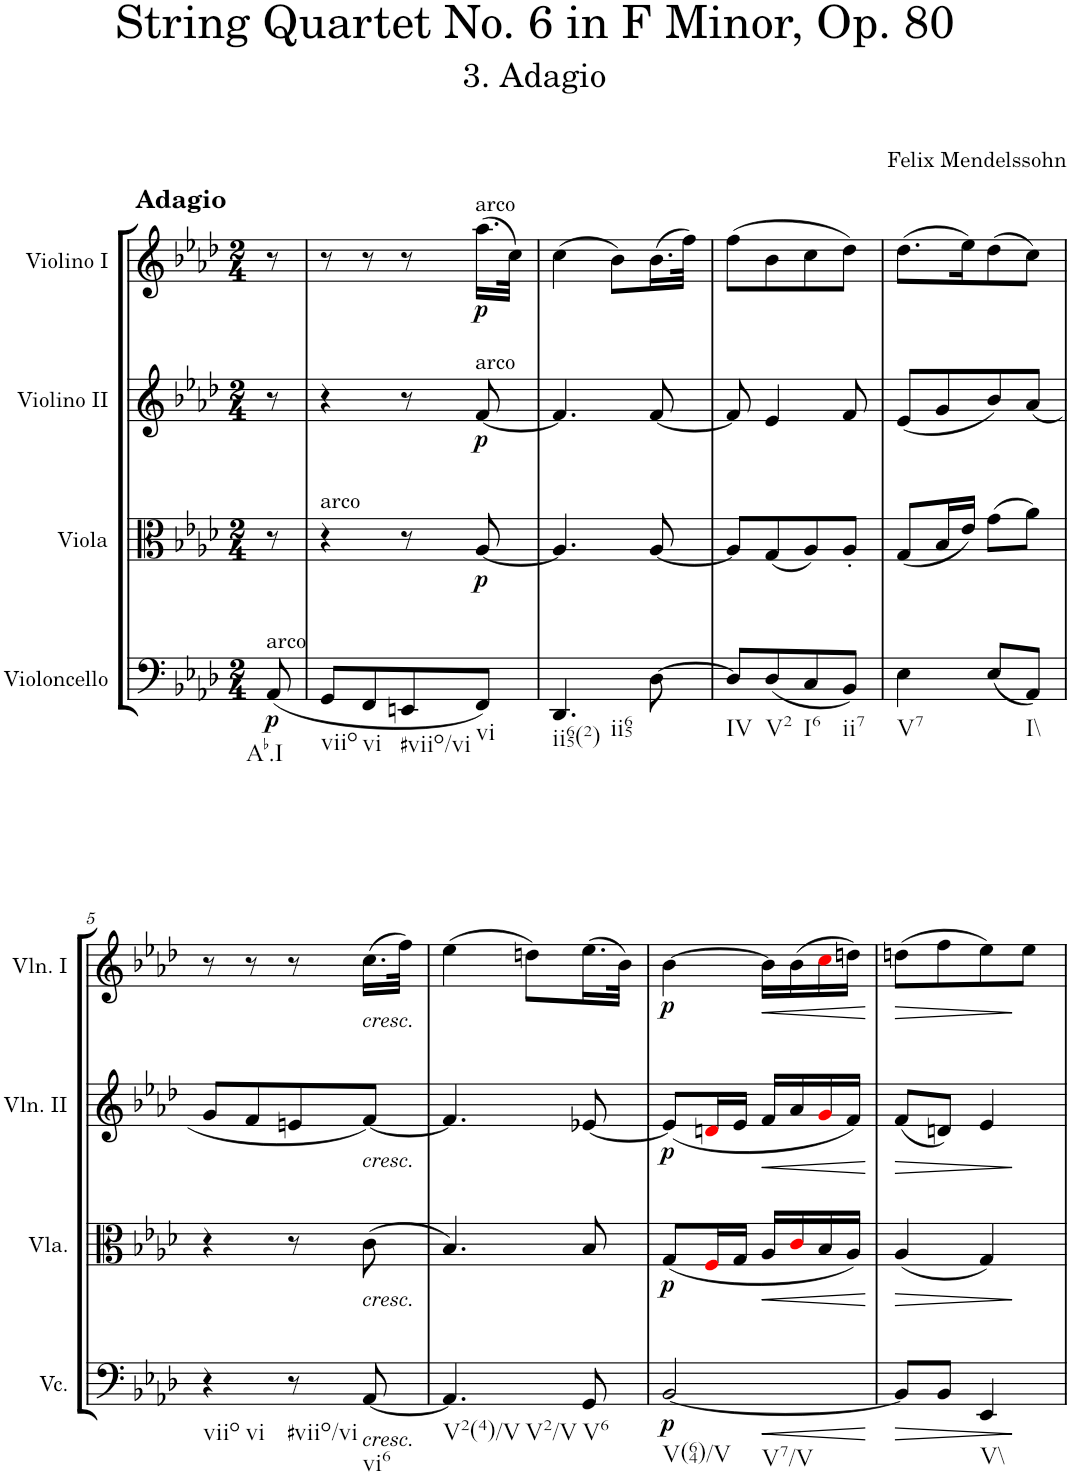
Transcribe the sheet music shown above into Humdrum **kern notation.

**kern	**dynam	**kern	**dynam	**kern	**dynam	**kern	**dynam
*part4	*part4	*part3	*part3	*part2	*part2	*part1	*part1
*staff4	*staff4	*staff3	*staff3	*staff2	*staff2	*staff1	*staff1
*I"Violoncello	*	*I"Viola	*	*I"Violino II	*	*I"Violino I	*
*I'Vc.	*	*I'Vla.	*	*I'Vln. II	*	*I'Vln. I	*
*clefF4	*	*clefC3	*	*clefG2	*	*clefG2	*
*k[b-e-a-d-]	*	*k[b-e-a-d-]	*	*k[b-e-a-d-]	*	*k[b-e-a-d-]	*
*M2/4	*	*M2/4	*	*M2/4	*	*M2/4	*
=	=	=	=	=	=	=	=
!	!	!	!	!	!	!LO:TX:a:B:t=Adagio	!
!LO:TX:a:t=arco	!	!	!	!	!	!	!
!LO:TX:b:t=Ab.I	!	!	!	!	!	!	!
!	!LO:DY:b	!	!	!	!	!	!
(<8AA-/	p	8r	.	8r	.	8r	.
=1	=1	=1	=1	=1	=1	=1	=1
!	!	!LO:TX:a:t=arco	!	!	!	!	!
!LO:TX:b:t=viio	!	!	!	!	!	!	!
8GG/L	.	4r	.	4r	.	8r	.
!LO:TX:b:t=vi	!	!	!	!	!	!	!
8FF/	.	.	.	.	.	8r	.
!LO:TX:b:t=#viio/vi	!	!	!	!	!	!	!
8EEn/	.	8r	.	8r	.	8r	.
!	!	!	!	!	!	!LO:TX:a:t=arco	!
!	!	!	!	!LO:TX:a:t=arco	!	!	!
!LO:TX:b:t=vi	!	!	!	!	!	!	!
!	!	!	!LO:DY:b	!	!LO:DY:b	!	!LO:DY:b
8FF/J)	.	[8A-/	p	[8f/	p	(16.aa-\LL	p
.	.	.	.	.	.	32cc\JJk)	.
=2	=2	=2	=2	=2	=2	=2	=2
!LO:TX:b:t=ii65(2)	!	!	!	!	!	!	!
!LO:TX:b:t=ii65	!	!	!	!	!	!	!
4.DD-/	.	4.A-/]	.	4.f/]	.	(4cc\	.
.	.	.	.	.	.	8b-\L)	.
[8D-\	.	[8A-/	.	[8f/	.	(16.b-\L	.
.	.	.	.	.	.	32ff\JJk)	.
=3	=3	=3	=3	=3	=3	=3	=3
!LO:TX:b:t=IV	!	!	!	!	!	!	!
8D-/L]	.	8A-/L]	.	8f/]	.	(8ff\L	.
!LO:TX:b:t=V2	!	!	!	!	!	!	!
(8D-/	.	(8G/	.	4e-/	.	8b-\	.
!LO:TX:b:t=I6	!	!	!	!	!	!	!
8C/	.	8A-/)	.	.	.	8cc\	.
!LO:TX:b:t=ii7	!	!	!	!	!	!	!
8BB-/J)	.	8A-'/J	.	8f/	.	8dd-\J)	.
=4	=4	=4	=4	=4	=4	=4	=4
!LO:TX:b:t=V7	!	!	!	!	!	!	!
4E-\	.	(8G/L	.	(8e-/L	.	(8.dd-\L	.
.	.	16B-/L	.	8g/	.	.	.
.	.	16e-/JJ)	.	.	.	16ee-\K)	.
(8E-/L	.	(8g\L	.	8b-/)	.	(8dd-\	.
!LO:TX:b:t=I\\	!	!	!	!	!	!	!
8AA-/J)	.	8a-\J)	.	(8a-/J	.	8cc\J)	.
!!LO:LB:g=z
=5	=5	=5	=5	=5	=5	=5	=5
!LO:TX:b:t=viio	!	!	!	!	!	!	!
!LO:TX:b:t=vi	!	!	!	!	!	!	!
4r	.	4r	.	8g/L	.	8r	.
.	.	.	.	8f/	.	8r	.
!LO:TX:b:t=#viio/vi	!	!	!	!	!	!	!
8r	.	8r	.	8en/	.	8r	.
!	!	!	!	!	!	!LO:TX:b:i:t=cresc.	!
!	!	!	!	!LO:TX:b:i:t=cresc.	!	!	!
!	!	!LO:TX:b:i:t=cresc.	!	!	!	!	!
!LO:TX:b:i:t=cresc.	!	!	!	!	!	!	!
!LO:TX:b:t=vi6	!	!	!	!	!	!	!
[8AA-/	.	(8c\	.	[8f/J)	.	(16.cc\LL	.
.	.	.	.	.	.	32ff\JJk)	.
=6	=6	=6	=6	=6	=6	=6	=6
!LO:TX:b:t=V2(4)/V	!	!	!	!	!	!	!
!LO:TX:b:t=V2/V	!	!	!	!	!	!	!
4.AA-/]	.	4.B-/)	.	4.f/]	.	(4ee-\	.
.	.	.	.	.	.	8ddn\L)	.
!LO:TX:b:t=V6	!	!	!	!	!	!	!
8GG/	.	8B-/	.	[8e-X/	.	(16.ee-\L	.
.	.	.	.	.	.	32b-\JJk)	.
=7	=7	=7	=7	=7	=7	=7	=7
*^	*	*	*	*	*	*	*
!LO:TX:b:t=V(64)/V	!	!	!	!	!	!	!	!
!LO:TX:b:t=V7/V	!	!	!	!	!	!	!	!
!	!	!LO:DY:b	!	!LO:DY:b	!	!LO:DY:b	!	!LO:DY:b
[2BB-/	4ryy	p	(8G/L	p	(8e-/L]	p	[4b-\	p
.	.	.	16Fi/L	.	16dni/L	.	.	.
.	.	.	16G/JJ	.	16e-/JJ	.	.	.
!	!	!LO:HP:b	!	!LO:HP:b	!	!LO:HP:b	!	!LO:HP:b
.	4ryy	<	16A-/LL	<	16f/LL	<	16b-\LL]	<
.	.	.	16ci/	.	16a-/	.	(16b-\	.
.	.	.	16B-/	.	16gi/	.	16cci\	.
.	.	.	16A-/JJ)	.	16f/JJ)	.	16ddn\JJ)	.
*v	*v	*	*	*	*	*	*	*
.	.	.	[	.	[	.	[
=8	=8	=8	=8	=8	=8	=8	=8
*^	*	*	*	*	*	*	*
!	!	!	!	!LO:HP:b	!	!LO:HP:b	!	!LO:HP:b
*	*	*	*^	*	*^	*	*	*
8BB-/L]	4ryy	.	(4A-/	4ryy	>	(8f/L	4ryy	>	(8ddn\L	>
8BB-/J	.	.	.	.	.	8dn/J)	.	.	8ff\	.
!LO:TX:b:t=V\\	!	!	!	!	!	!	!	!	!	!
4EE-/	8ryy	.	4G/)	8ryy	.	4e-/	8ryy	.	8ee-\)	.
.	8ryy	[	.	8ryy	]	.	8ryy	]	8ee-\J	]
*v	*v	*	*	*	*	*v	*v	*	*	*
*	*	*v	*v	*	*	*	*	*
=	=	=	=	=	=	=	=
*-	*-	*-	*-	*-	*-	*-	*-
